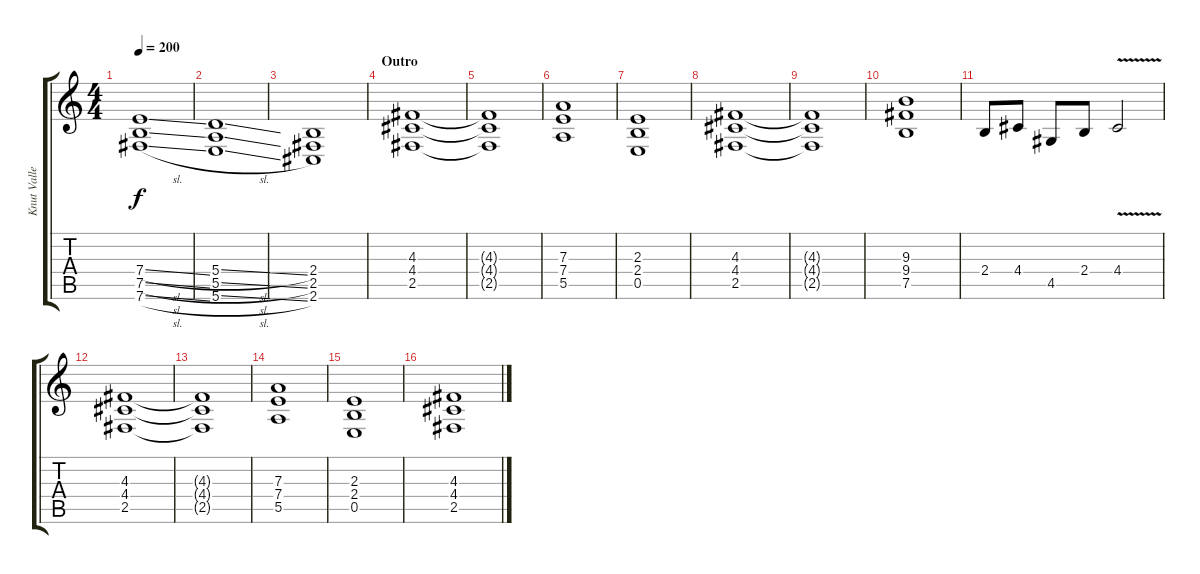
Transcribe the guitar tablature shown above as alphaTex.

\track ("Knut Valle" "Knut Valle") {instrument distortionguitar}
\staff {score tabs}
\tuning (B3 Gb3 D3 A2 E2 B1) {hide}
\ts (4 4)
\tempo 200
\clef g2
\ks c
(7.4{sl} 7.5{sl} 7.6{sl}).1{dy f} |
(5.4{sl} 5.5{sl} 5.6{sl}).1 |
(2.4 2.5 2.6).1 |
\section ("" "Outro")
(4.3 4.4 2.5).1 |
(4.3{t} 4.4{t} 2.5{t}).1 |
(7.3 7.4 5.5).1 |
(2.3 2.4 0.5).1 |
(4.3 4.4 2.5).1 |
(4.3{t} 4.4{t} 2.5{t}).1 |
(9.3 9.4 7.5).1 |
2.4.8 4.4.8 4.5.8 2.4.8 4.4{v}.2 |
(4.3 4.4 2.5).1 |
(4.3{t} 4.4{t} 2.5{t}).1 |
(7.3 7.4 5.5).1 |
(2.3 2.4 0.5).1 |
(4.3 4.4 2.5).1
